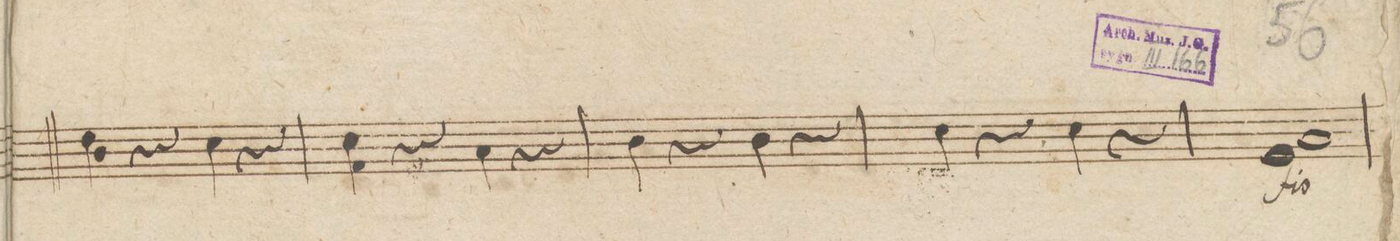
**kern	**dynam
*I"Viole.	*
*clefC3	*
*k[]	*
*met(c)	*
*M4/4	*
4e\ 4c\	.
4r	.
4d\	.
4r	.
=72	=72
4d\ 4G\	.
4r	.
4B\	.
4r	.
=73	=73
4c\	.
4r	.
4c\	.
4r	.
=74	=74
4d\	.
4r	.
4d\	.
4r	.
=75	=75
1B/ 1F/	.
=76	=76
*-	*-
